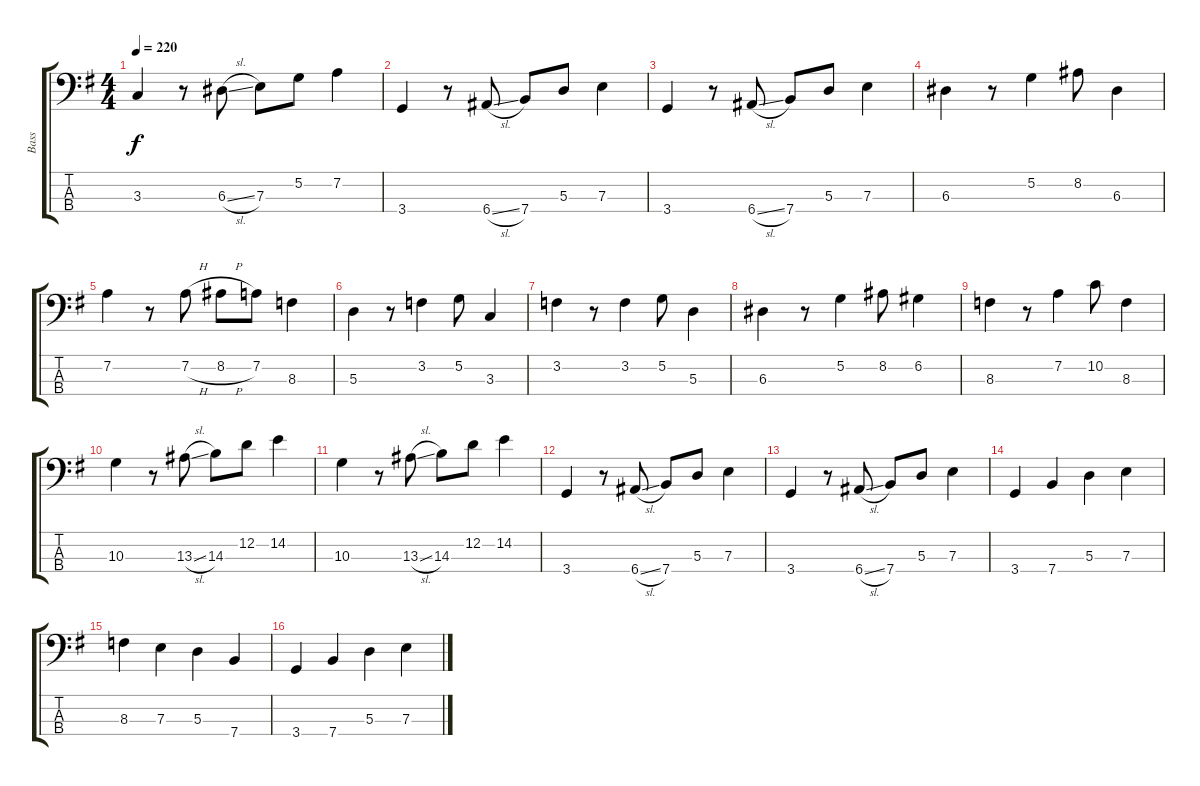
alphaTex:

\track ("Bass" "Bass") {instrument electricbassfinger}
\staff {score tabs}
\tuning (G2 D2 A1 E1) {hide}
\ts (4 4)
\tempo 220
\clef f4
\ks g
3.3.4{dy f} r.8 6.3{sl}.8 7.3.8 5.2.8 7.2.4 |
3.4.4 r.8 6.4{sl}.8 7.4.8 5.3.8 7.3.4 |
3.4.4 r.8 6.4{sl}.8 7.4.8 5.3.8 7.3.4 |
6.3.4 r.8 5.2.4 8.2.8 6.3.4 |
7.2.4 r.8 7.2{h}.8 8.2{h}.8 7.2.8 8.3.4 |
5.3.4 r.8 3.2.4 5.2.8 3.3.4 |
3.2.4 r.8 3.2.4 5.2.8 5.3.4 |
6.3.4 r.8 5.2.4 8.2.8 6.2.4 |
8.3.4 r.8 7.2.4 10.2.8 8.3.4 |
10.3.4 r.8 13.3{sl}.8 14.3.8 12.2.8 14.2.4 |
10.3.4 r.8 13.3{sl}.8 14.3.8 12.2.8 14.2.4 |
3.4.4 r.8 6.4{sl}.8 7.4.8 5.3.8 7.3.4 |
3.4.4 r.8 6.4{sl}.8 7.4.8 5.3.8 7.3.4 |
3.4.4 7.4.4 5.3.4 7.3.4 |
8.3.4 7.3.4 5.3.4 7.4.4 |
3.4.4 7.4.4 5.3.4 7.3.4
